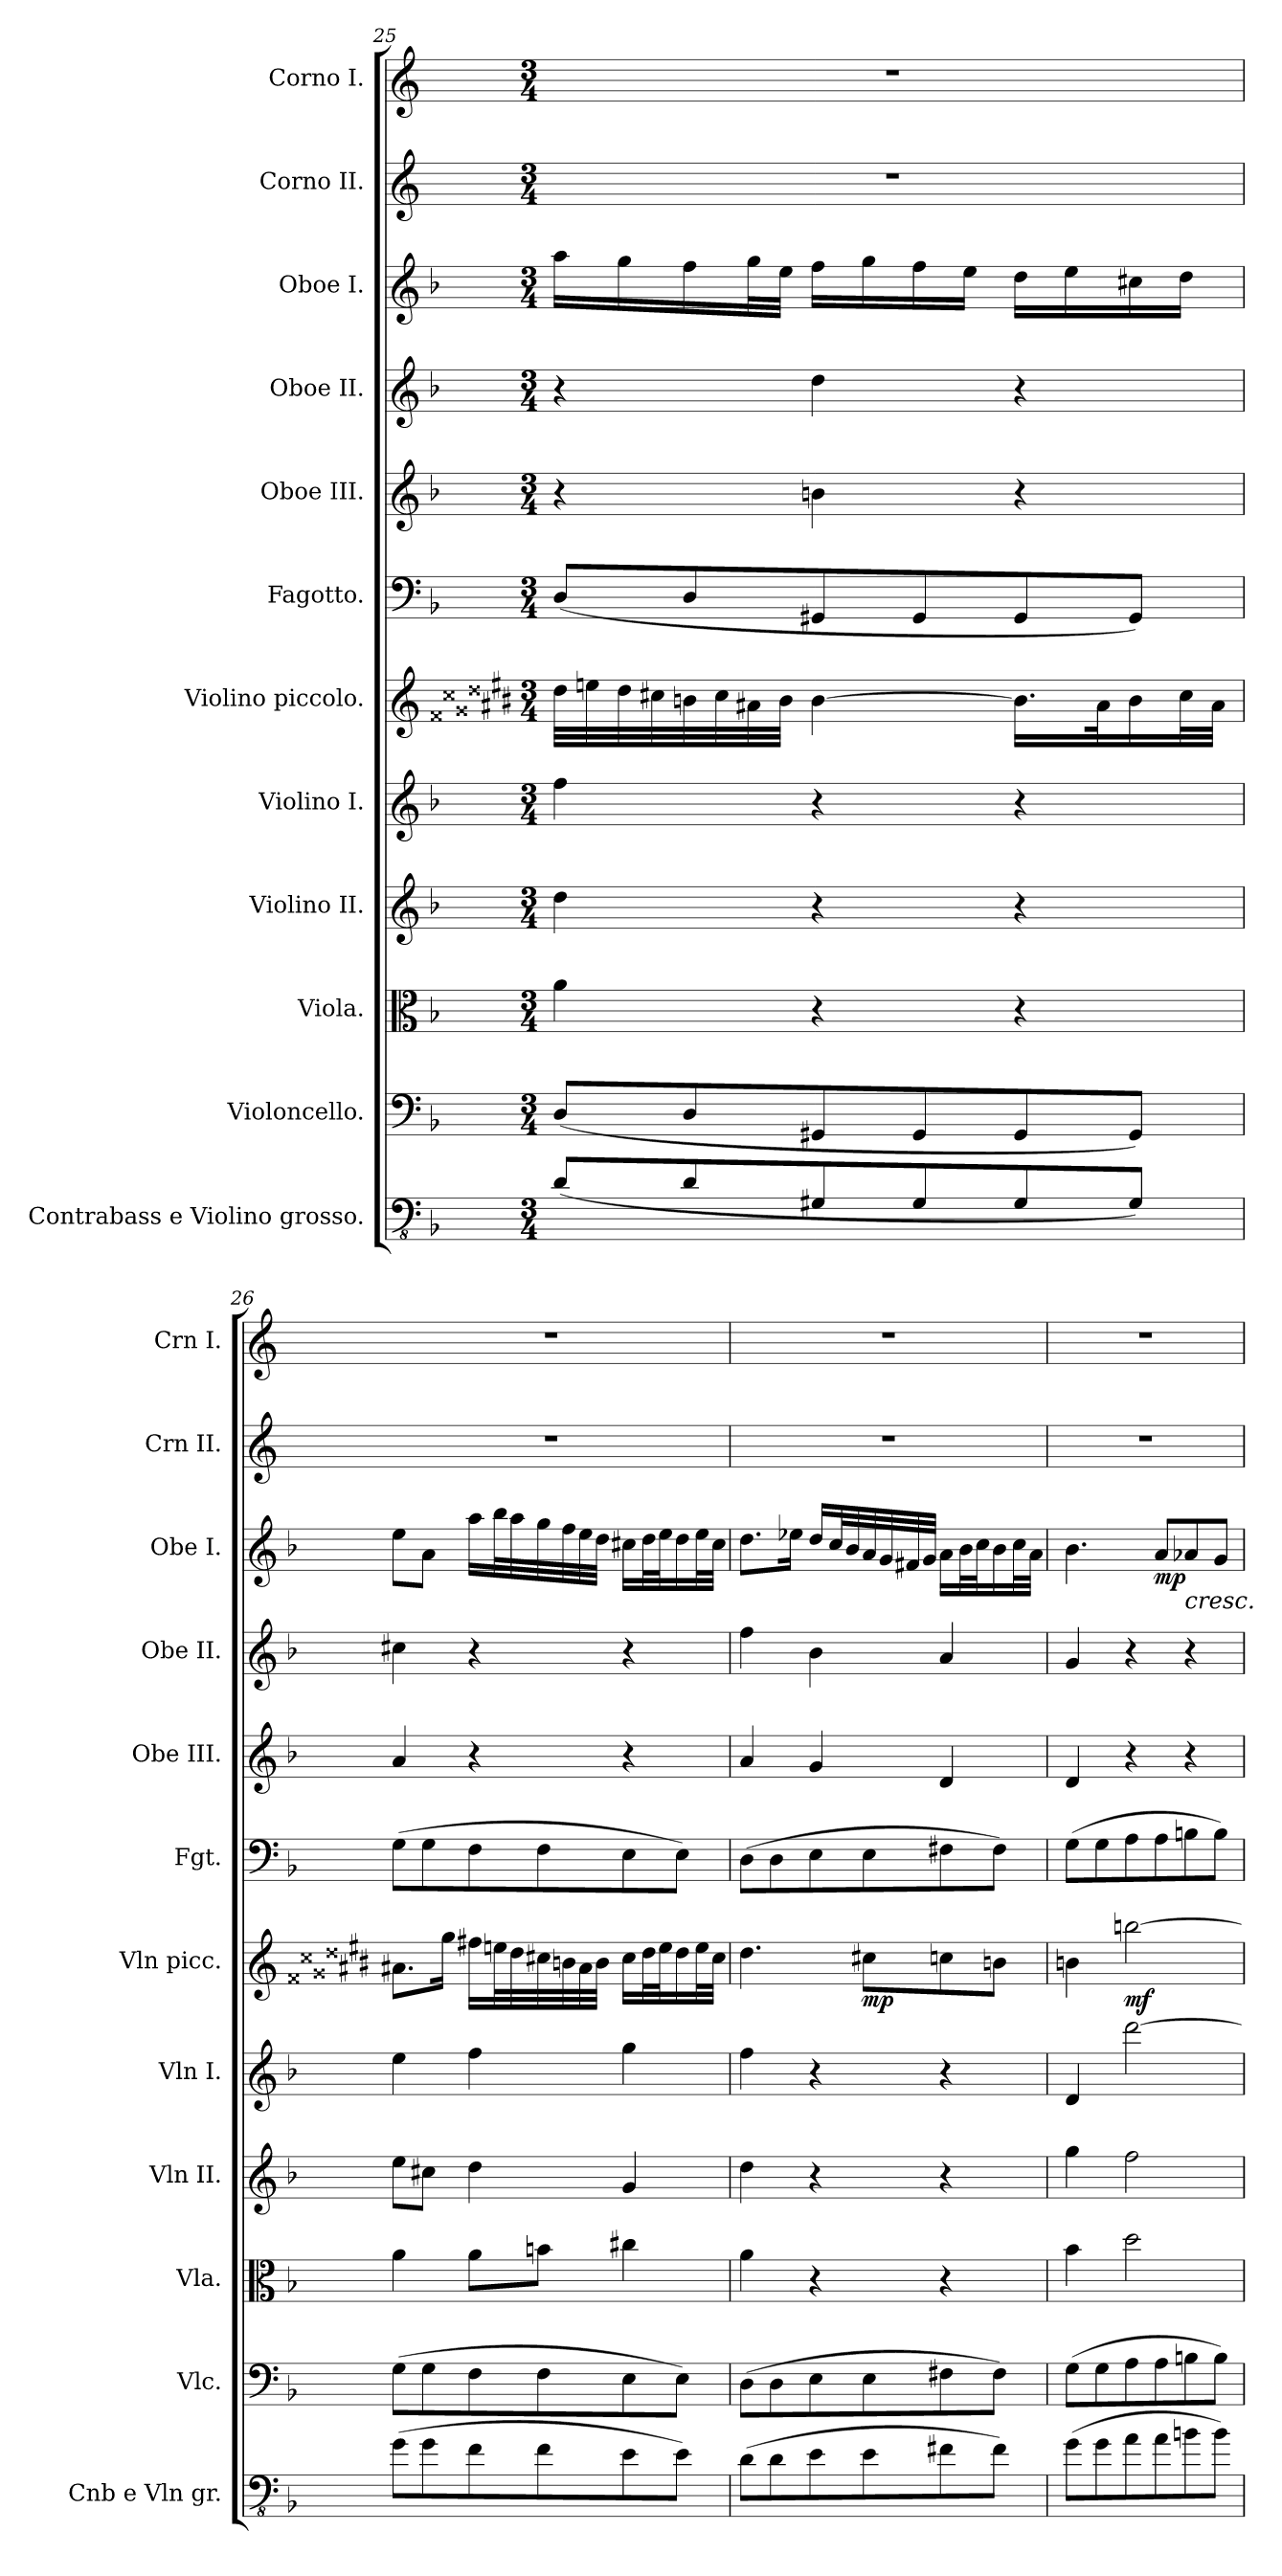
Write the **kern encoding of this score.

**kern	**kern	**kern	**kern	**kern	**kern	**dynam	**kern	**kern	**kern	**kern	**dynam	**kern	**kern
*part12	*part11	*part10	*part9	*part8	*part7	*part7	*part6	*part5	*part4	*part3	*part3	*part2	*part1
*staff12	*staff11	*staff10	*staff9	*staff8	*staff7	*staff7	*staff6	*staff5	*staff4	*staff3	*staff3	*staff2	*staff1
*I"Contrabass e Violino grosso.	*I"Violoncello.	*I"Viola.	*I"Violino II.	*I"Violino I.	*I"Violino piccolo.	*	*I"Fagotto.	*I"Oboe III.	*I"Oboe II.	*I"Oboe I.	*	*I"Corno II.	*I"Corno I.
*I'Cnb e Vln gr.	*I'Vlc.	*I'Vla.	*I'Vln II.	*I'Vln I.	*I'Vln picc.	*	*I'Fgt.	*I'Obe III.	*I'Obe II.	*I'Obe I.	*	*I'Crn II.	*I'Crn I.
*clefFv4	*clefF4	*clefC3	*clefG2	*clefG2	*clefG2	*	*clefF4	*clefG2	*clefG2	*clefG2	*	*clefG2	*clefG2
*ITrd7c12	*	*	*	*	*ITrd-1c-3	*	*	*	*	*	*	*ITrd4c7	*ITrd4c7
*k[b-]	*k[b-]	*k[b-]	*k[b-]	*k[b-]	*k[f##c##g##d##a#e#b#]	*	*k[b-]	*k[b-]	*k[b-]	*k[b-]	*	*k[b-]	*k[b-]
*M3/4	*M3/4	*M3/4	*M3/4	*M3/4	*M3/4	*	*M3/4	*M3/4	*M3/4	*M3/4	*	*M3/4	*M3/4
=25	=25	=25	=25	=25	=25	=25	=25	=25	=25	=25	=25	=25	=25
(<8DD/L	(<8D/L	4a\	4dd\	4ff\	32ee#\LLL	.	(<8D/L	4r	4r	16aa\LL	.	2.r	2.r
.	.	.	.	.	32ff##\	.	.	.	.	.	.	.	.
.	.	.	.	.	32ee#\	.	.	.	.	16gg\	.	.	.
.	.	.	.	.	32dd##\	.	.	.	.	.	.	.	.
8DD/	8D/	.	.	.	32cc##\	.	8D/	.	.	16ff\	.	.	.
.	.	.	.	.	32dd##\	.	.	.	.	.	.	.	.
.	.	.	.	.	32b##X\	.	.	.	.	32gg\L	.	.	.
.	.	.	.	.	32cc##\JJJ	.	.	.	.	32ee\JJJ	.	.	.
8GGG#X/	8GG#X/	4r	4r	4r	[4cc##\	.	8GG#X/	4bn\	4dd\	16ff\LL	.	.	.
.	.	.	.	.	.	.	.	.	.	16gg\	.	.	.
8GGG#/	8GG#/	.	.	.	.	.	8GG#/	.	.	16ff\	.	.	.
.	.	.	.	.	.	.	.	.	.	16ee\JJ	.	.	.
8GGG#/	8GG#/	4r	4r	4r	16.cc##\LL]	.	8GG#/	4r	4r	16dd\LL	.	.	.
.	.	.	.	.	.	.	.	.	.	16ee\	.	.	.
.	.	.	.	.	32b##\K	.	.	.	.	.	.	.	.
8GGG#/J)	8GG#/J)	.	.	.	16cc##\	.	8GG#/J)	.	.	16cc#X\	.	.	.
.	.	.	.	.	32dd##\L	.	.	.	.	16dd\JJ	.	.	.
.	.	.	.	.	32b##\JJJ	.	.	.	.	.	.	.	.
!!LO:PB:g=z
=26	=26	=26	=26	=26	=26	=26	=26	=26	=26	=26	=26	=26	=26
(>8GG\L	(>8G\L	4a\	8ee\L	4ee\	8.b##X\L	.	(>8G\L	4a/	4cc#X\	8ee\L	.	2.r	2.r
8GG\	8G\	.	8cc#X\J	.	.	.	8G\	.	.	8a\J	.	.	.
.	.	.	.	.	16aa#\Jk	.	.	.	.	.	.	.	.
8FF\	8F\	8a\L	4dd\	4ff\	16gg##\LL	.	8F\	4r	4r	16aa\LL	.	.	.
.	.	.	.	.	32ff##\L	.	.	.	.	32bb-\L	.	.	.
.	.	.	.	.	32ee#\	.	.	.	.	32aa\	.	.	.
8FF\	8F\	8bn\J	.	.	32dd##\	.	8F\	.	.	32gg\	.	.	.
.	.	.	.	.	32cc##\	.	.	.	.	32ff\	.	.	.
.	.	.	.	.	32b##\	.	.	.	.	32ee\	.	.	.
.	.	.	.	.	32cc##\JJJ	.	.	.	.	32dd\JJJ	.	.	.
8EE\	8E\	4cc#X\	4g/	4gg\	16dd##\LL	.	8E\	4r	4r	16cc#X\LL	.	.	.
.	.	.	.	.	32ee#\L	.	.	.	.	32dd\L	.	.	.
.	.	.	.	.	32ff##\J	.	.	.	.	32ee\J	.	.	.
8EE\J)	8E\J)	.	.	.	16ee#\	.	8E\J)	.	.	16dd\	.	.	.
.	.	.	.	.	32ff##\L	.	.	.	.	32ee\L	.	.	.
.	.	.	.	.	32dd##\JJJ	.	.	.	.	32cc#\JJJ	.	.	.
=27	=27	=27	=27	=27	=27	=27	=27	=27	=27	=27	=27	=27	=27
(>8DD\L	(>8D\L	4a\	4dd\	4ff\	4.ee#\	.	(>8D\L	4a/	4ff\	8.dd\L	.	2.r	2.r
8DD\	8D\	.	.	.	.	.	8D\	.	.	.	.	.	.
.	.	.	.	.	.	.	.	.	.	16ee-X\Jk	.	.	.
8EE\	8E\	4r	4r	4r	.	.	8E\	4g/	4b-\	16dd/LL	.	.	.
.	.	.	.	.	.	.	.	.	.	32cc/L	.	.	.
.	.	.	.	.	.	.	.	.	.	32b-/	.	.	.
!	!	!	!	!	!	!LO:DY:b	!	!	!	!	!	!	!
8EE\	8E\	.	.	.	8dd##\L	mp	8E\	.	.	32a/	.	.	.
.	.	.	.	.	.	.	.	.	.	32g/	.	.	.
.	.	.	.	.	.	.	.	.	.	32f#X/	.	.	.
.	.	.	.	.	.	.	.	.	.	32g/JJJ	.	.	.
8FF#X\	8F#X\	4r	4r	4r	8dd#X\	.	8F#X\	4d/	4a/	16a\LL	.	.	.
.	.	.	.	.	.	.	.	.	.	32b-\L	.	.	.
.	.	.	.	.	.	.	.	.	.	32cc\J	.	.	.
8FF#\J)	8F#\J)	.	.	.	8cc##\J	.	8F#\J)	.	.	16b-\	.	.	.
.	.	.	.	.	.	.	.	.	.	32cc\L	.	.	.
.	.	.	.	.	.	.	.	.	.	32a\JJJ	.	.	.
=28	=28	=28	=28	=28	=28	=28	=28	=28	=28	=28	=28	=28	=28
(>8GG\L	(>8G\L	4b-\	4gg\	4d/	4cc##\	.	(>8G\L	4d/	4g/	4.b-\	.	2.r	2.r
8GG\	8G\	.	.	.	.	.	8G\	.	.	.	.	.	.
!	!	!	!	!	!	!LO:DY:b	!	!	!	!	!	!	!
8AA\	8A\	2dd\	2ff\	[2ddd\	[2ccc##\	mf	8A\	4r	4r	.	.	.	.
!	!	!	!	!	!	!	!	!	!	!	!LO:DY:b	!	!
8AA\	8A\	.	.	.	.	.	8A\	.	.	8a/L	mp	.	.
!	!	!	!	!	!	!	!	!	!	!LO:TX:b:i:t=cresc.	!	!	!
8BBn\	8Bn\	.	.	.	.	.	8Bn\	4r	4r	8a-X/	.	.	.
8BB\J)	8B\J)	.	.	.	.	.	8B\J)	.	.	8g/J	.	.	.
=	=	=	=	=	=	=	=	=	=	=	=	=	=
*-	*-	*-	*-	*-	*-	*-	*-	*-	*-	*-	*-	*-	*-
